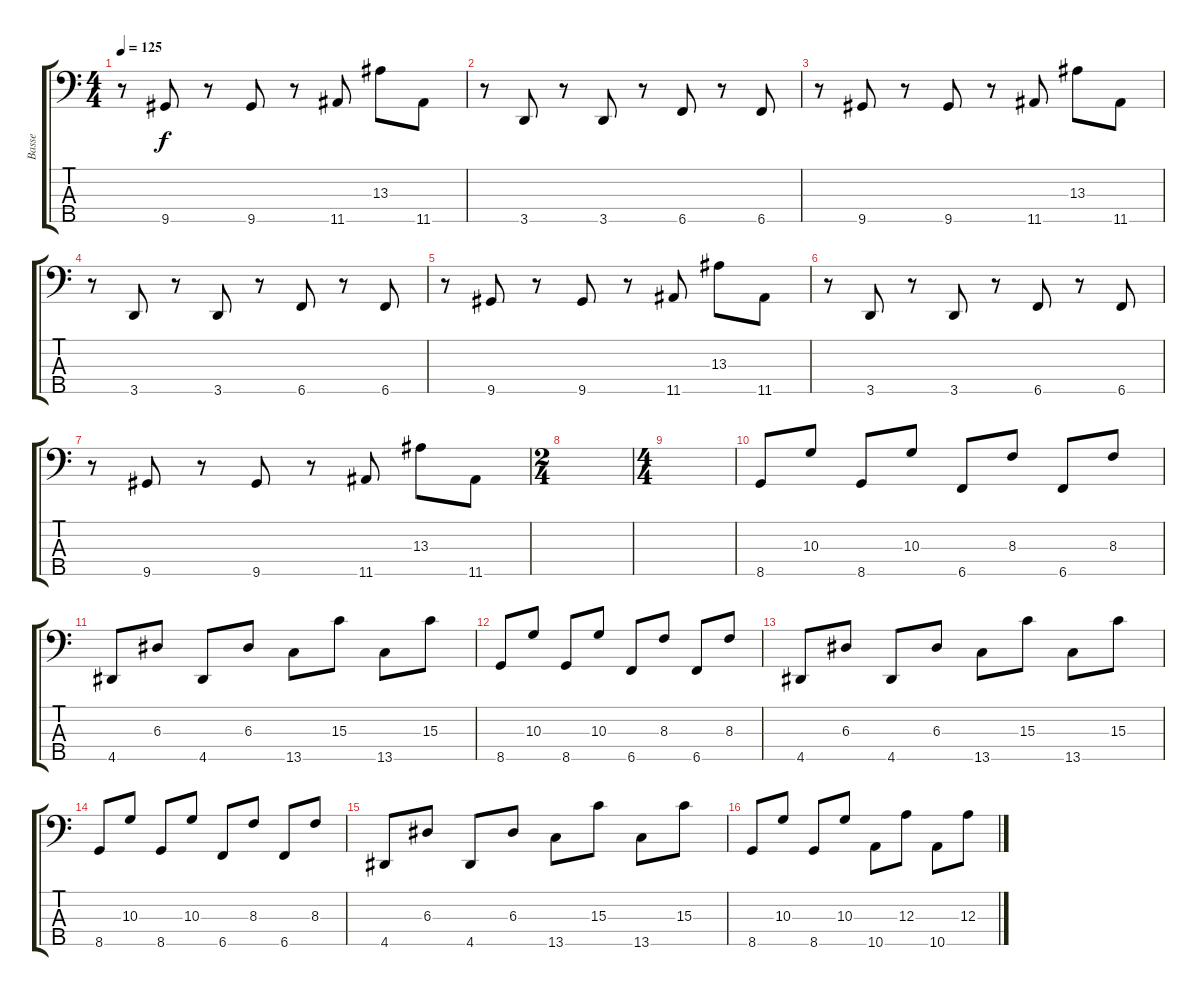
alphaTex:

\track ("Basse" "Basse") {instrument electricbasspick}
\staff {score tabs}
\tuning (G2 D2 A1 E1 B0) {hide}
\ts (4 4)
\tempo 125
\clef f4
\ks c
r.8{dy f} 9.5.8 r.8 9.5.8 r.8 11.5.8 13.3.8 11.5.8 |
r.8 3.5.8 r.8 3.5.8 r.8 6.5.8 r.8 6.5.8 |
r.8 9.5.8 r.8 9.5.8 r.8 11.5.8 13.3.8 11.5.8 |
r.8 3.5.8 r.8 3.5.8 r.8 6.5.8 r.8 6.5.8 |
r.8 9.5.8 r.8 9.5.8 r.8 11.5.8 13.3.8 11.5.8 |
r.8 3.5.8 r.8 3.5.8 r.8 6.5.8 r.8 6.5.8 |
r.8 9.5.8 r.8 9.5.8 r.8 11.5.8 13.3.8 11.5.8 |
\ts (2 4)
|
\ts (4 4)
|
8.5.8 10.3.8 8.5.8 10.3.8 6.5.8 8.3.8 6.5.8 8.3.8 |
4.5.8 6.3.8 4.5.8 6.3.8 13.5.8 15.3.8 13.5.8 15.3.8 |
8.5.8 10.3.8 8.5.8 10.3.8 6.5.8 8.3.8 6.5.8 8.3.8 |
4.5.8 6.3.8 4.5.8 6.3.8 13.5.8 15.3.8 13.5.8 15.3.8 |
8.5.8 10.3.8 8.5.8 10.3.8 6.5.8 8.3.8 6.5.8 8.3.8 |
4.5.8 6.3.8 4.5.8 6.3.8 13.5.8 15.3.8 13.5.8 15.3.8 |
8.5.8 10.3.8 8.5.8 10.3.8 10.5.8 12.3.8 10.5.8 12.3.8
